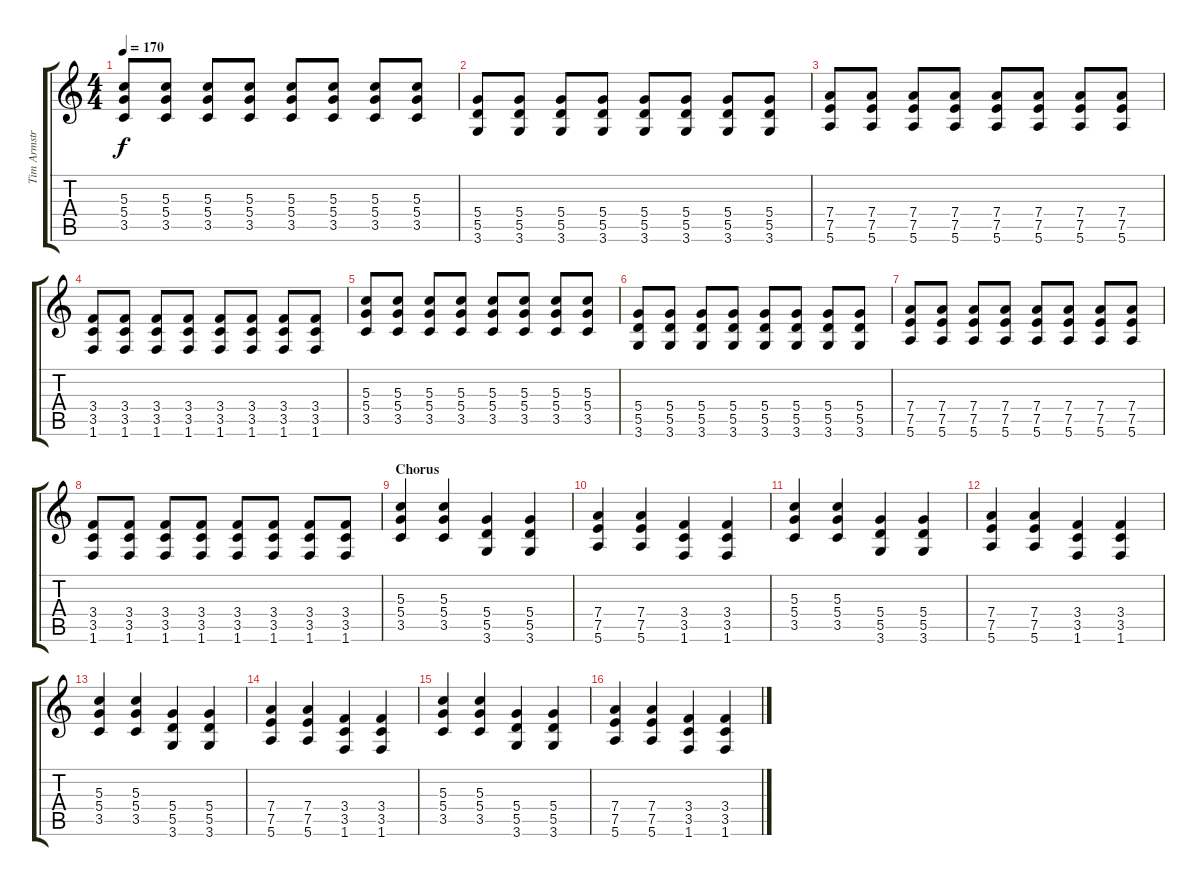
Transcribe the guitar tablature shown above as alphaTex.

\track ("Tim Armstrong" "Tim Armstr") {instrument overdrivenguitar}
\staff {score tabs}
\tuning (E4 B3 G3 D3 A2 E2) {hide}
\ts (4 4)
\tempo 170
\clef g2
\ks c
(5.3 5.4 3.5).8{dy f} (5.3 5.4 3.5).8 (5.3 5.4 3.5).8 (5.3 5.4 3.5).8 (5.3 5.4 3.5).8 (5.3 5.4 3.5).8 (5.3 5.4 3.5).8 (5.3 5.4 3.5).8 |
(5.4 5.5 3.6).8 (5.4 5.5 3.6).8 (5.4 5.5 3.6).8 (5.4 5.5 3.6).8 (5.4 5.5 3.6).8 (5.4 5.5 3.6).8 (5.4 5.5 3.6).8 (5.4 5.5 3.6).8 |
(7.4 7.5 5.6).8 (7.4 7.5 5.6).8 (7.4 7.5 5.6).8 (7.4 7.5 5.6).8 (7.4 7.5 5.6).8 (7.4 7.5 5.6).8 (7.4 7.5 5.6).8 (7.4 7.5 5.6).8 |
(3.4 3.5 1.6).8 (3.4 3.5 1.6).8 (3.4 3.5 1.6).8 (3.4 3.5 1.6).8 (3.4 3.5 1.6).8 (3.4 3.5 1.6).8 (3.4 3.5 1.6).8 (3.4 3.5 1.6).8 |
(5.3 5.4 3.5).8 (5.3 5.4 3.5).8 (5.3 5.4 3.5).8 (5.3 5.4 3.5).8 (5.3 5.4 3.5).8 (5.3 5.4 3.5).8 (5.3 5.4 3.5).8 (5.3 5.4 3.5).8 |
(5.4 5.5 3.6).8 (5.4 5.5 3.6).8 (5.4 5.5 3.6).8 (5.4 5.5 3.6).8 (5.4 5.5 3.6).8 (5.4 5.5 3.6).8 (5.4 5.5 3.6).8 (5.4 5.5 3.6).8 |
(7.4 7.5 5.6).8 (7.4 7.5 5.6).8 (7.4 7.5 5.6).8 (7.4 7.5 5.6).8 (7.4 7.5 5.6).8 (7.4 7.5 5.6).8 (7.4 7.5 5.6).8 (7.4 7.5 5.6).8 |
(3.4 3.5 1.6).8 (3.4 3.5 1.6).8 (3.4 3.5 1.6).8 (3.4 3.5 1.6).8 (3.4 3.5 1.6).8 (3.4 3.5 1.6).8 (3.4 3.5 1.6).8 (3.4 3.5 1.6).8 |
\section ("" "Chorus")
(5.3 5.4 3.5).4{instrument overdrivenguitar} (5.3 5.4 3.5).4 (5.4 5.5 3.6).4 (5.4 5.5 3.6).4 |
(7.4 7.5 5.6).4 (7.4 7.5 5.6).4 (3.4 3.5 1.6).4 (3.4 3.5 1.6).4 |
(5.3 5.4 3.5).4 (5.3 5.4 3.5).4 (5.4 5.5 3.6).4 (5.4 5.5 3.6).4 |
(7.4 7.5 5.6).4 (7.4 7.5 5.6).4 (3.4 3.5 1.6).4 (3.4 3.5 1.6).4 |
(5.3 5.4 3.5).4 (5.3 5.4 3.5).4 (5.4 5.5 3.6).4 (5.4 5.5 3.6).4 |
(7.4 7.5 5.6).4 (7.4 7.5 5.6).4 (3.4 3.5 1.6).4 (3.4 3.5 1.6).4 |
(5.3 5.4 3.5).4 (5.3 5.4 3.5).4 (5.4 5.5 3.6).4 (5.4 5.5 3.6).4 |
(7.4 7.5 5.6).4 (7.4 7.5 5.6).4 (3.4 3.5 1.6).4 (3.4 3.5 1.6).4
